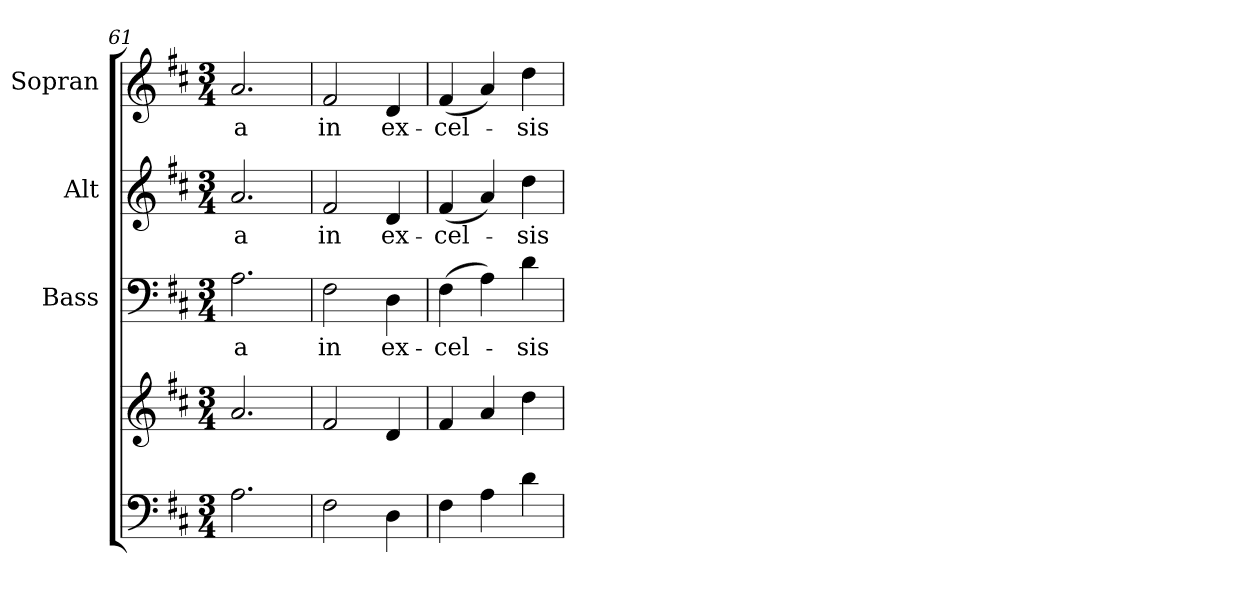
**kern	**kern	**kern	**text	**kern	**text	**kern	**text
*part4	*part4	*part3	*part3	*part2	*part2	*part1	*part1
*staff5	*staff4	*staff3	*staff3	*staff2	*staff2	*staff1	*staff1
*	*	*I"Bass	*	*I"Alt	*	*I"Sopran	*
*	*	*I'B.	*	*I'A.	*	*I'S.	*
*clefF4	*clefG2	*clefF4	*	*clefG2	*	*clefG2	*
*k[f#c#]	*k[f#c#]	*k[f#c#]	*	*k[f#c#]	*	*k[f#c#]	*
*D:	*D:	*D:	*	*D:	*	*D:	*
*M3/4	*M3/4	*M3/4	*	*M3/4	*	*M3/4	*
=61	=61	=61	=61	=61	=61	=61	=61
!	!	!	!LO:LY:b	!	!LO:LY:b	!	!LO:LY:b
2.A\	2.a/	2.A\	-a	2.a/	-a	2.a/	-a
=62	=62	=62	=62	=62	=62	=62	=62
!	!	!	!LO:LY:b	!	!LO:LY:b	!	!LO:LY:b
2F#\	2f#/	2F#\	in	2f#/	in	2f#/	in
!	!	!	!LO:LY:b	!	!LO:LY:b	!	!LO:LY:b
4D\	4d/	4D\	ex-	4d/	ex-	4d/	ex-
=63	=63	=63	=63	=63	=63	=63	=63
!	!	!	!LO:LY:b	!	!LO:LY:b	!	!LO:LY:b
4F#\	4f#/	(>4F#\	-cel-	(<4f#/	-cel-	(<4f#/	-cel-
4A\	4a/	4A\)	.	4a/)	.	4a/)	.
!	!	!	!LO:LY:b	!	!LO:LY:b	!	!LO:LY:b
4d\	4dd\	4d\	-sis	4dd\	-sis	4dd\	-sis
=	=	=	=	=	=	=	=
*-	*-	*-	*-	*-	*-	*-	*-
